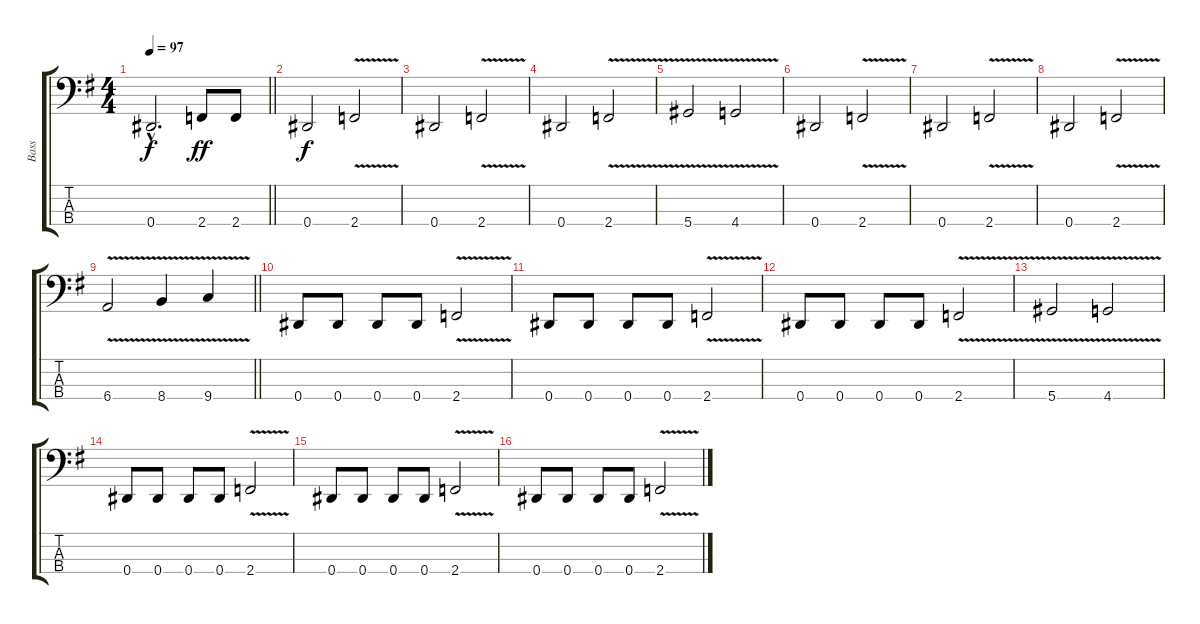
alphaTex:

\track ("Bass" "Bass") {instrument electricbasspick}
\staff {score tabs}
\tuning (Gb2 Db2 Ab1 Eb1) {hide}
\ts (4 4)
\tempo 97
\clef f4
\barLineRight lightlight
\ks eminor
0.4{hac t}.2{d dy f} 2.4.8{dy ff} 2.4.8 |
0.4.2{dy f} 2.4{v}.2 |
0.4.2 2.4{v}.2 |
0.4.2 2.4{v}.2 |
5.4{v}.2 4.4{v}.2 |
0.4.2 2.4{v}.2 |
0.4.2 2.4{v}.2 |
0.4.2 2.4{v}.2 |
\barLineRight lightlight
6.4{v}.2 8.4{v}.4 9.4{v}.4 |
0.4.8 0.4.8 0.4.8 0.4.8 2.4{v}.2 |
0.4.8 0.4.8 0.4.8 0.4.8 2.4{v}.2 |
0.4.8 0.4.8 0.4.8 0.4.8 2.4{v}.2 |
5.4{v}.2 4.4{v}.2 |
0.4.8 0.4.8 0.4.8 0.4.8 2.4{v}.2 |
0.4.8 0.4.8 0.4.8 0.4.8 2.4{v}.2 |
0.4.8 0.4.8 0.4.8 0.4.8 2.4{v}.2
